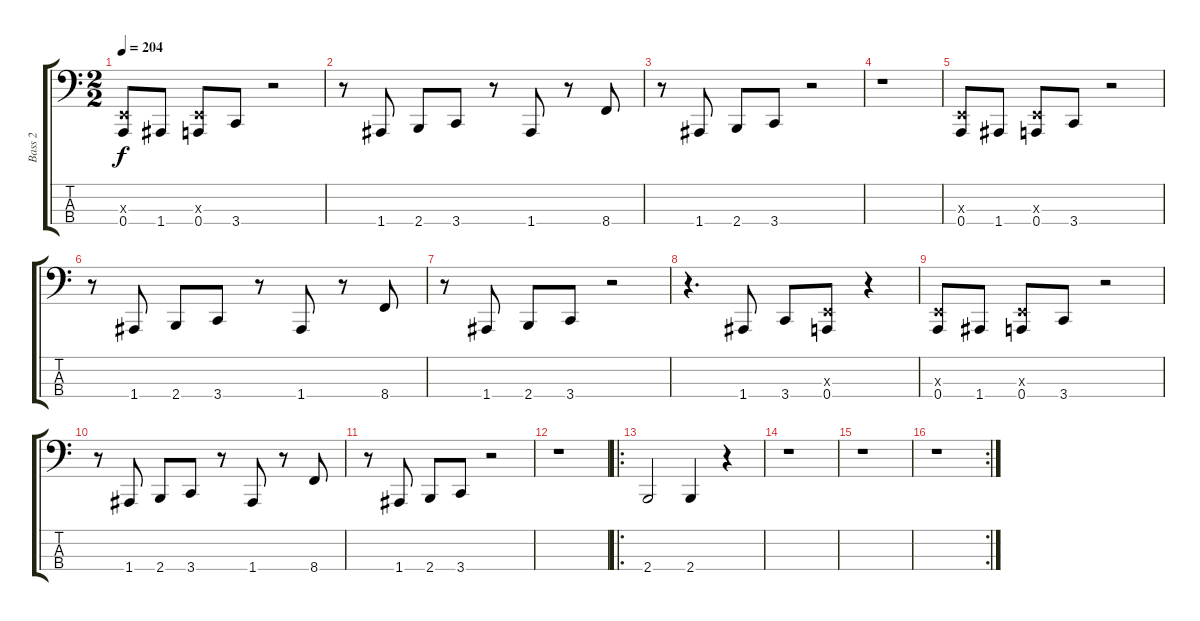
\track ("Bass 2" "Bass 2") {instrument electricbasspick}
\staff {score tabs}
\tuning (D2 A1 E1 A0) {hide}
\ts (2 2)
\tempo 204
\clef f4
\ks c
(0.3{x} 0.4).8{dy f} 1.4.8 (0.3{x} 0.4).8 3.4.8 r.2 |
r.8 1.4.8 2.4.8 3.4.8 r.8 1.4.8 r.8 8.4.8 |
r.8 1.4.8 2.4.8 3.4.8 r.2 |
r.1 |
(0.3{x} 0.4).8 1.4.8 (0.3{x} 0.4).8 3.4.8 r.2 |
r.8 1.4.8 2.4.8 3.4.8 r.8 1.4.8 r.8 8.4.8 |
r.8 1.4.8 2.4.8 3.4.8 r.2 |
r.4{d} 1.4.8 3.4.8 (0.3{x} 0.4).8 r.4 |
(0.3{x} 0.4).8 1.4.8 (0.3{x} 0.4).8 3.4.8 r.2 |
r.8 1.4.8 2.4.8 3.4.8 r.8 1.4.8 r.8 8.4.8 |
r.8 1.4.8 2.4.8 3.4.8 r.2 |
r.1 |
\ro
2.4.2 2.4.4 r.4 |
r.1 |
r.1 |
\rc 2
r.1
